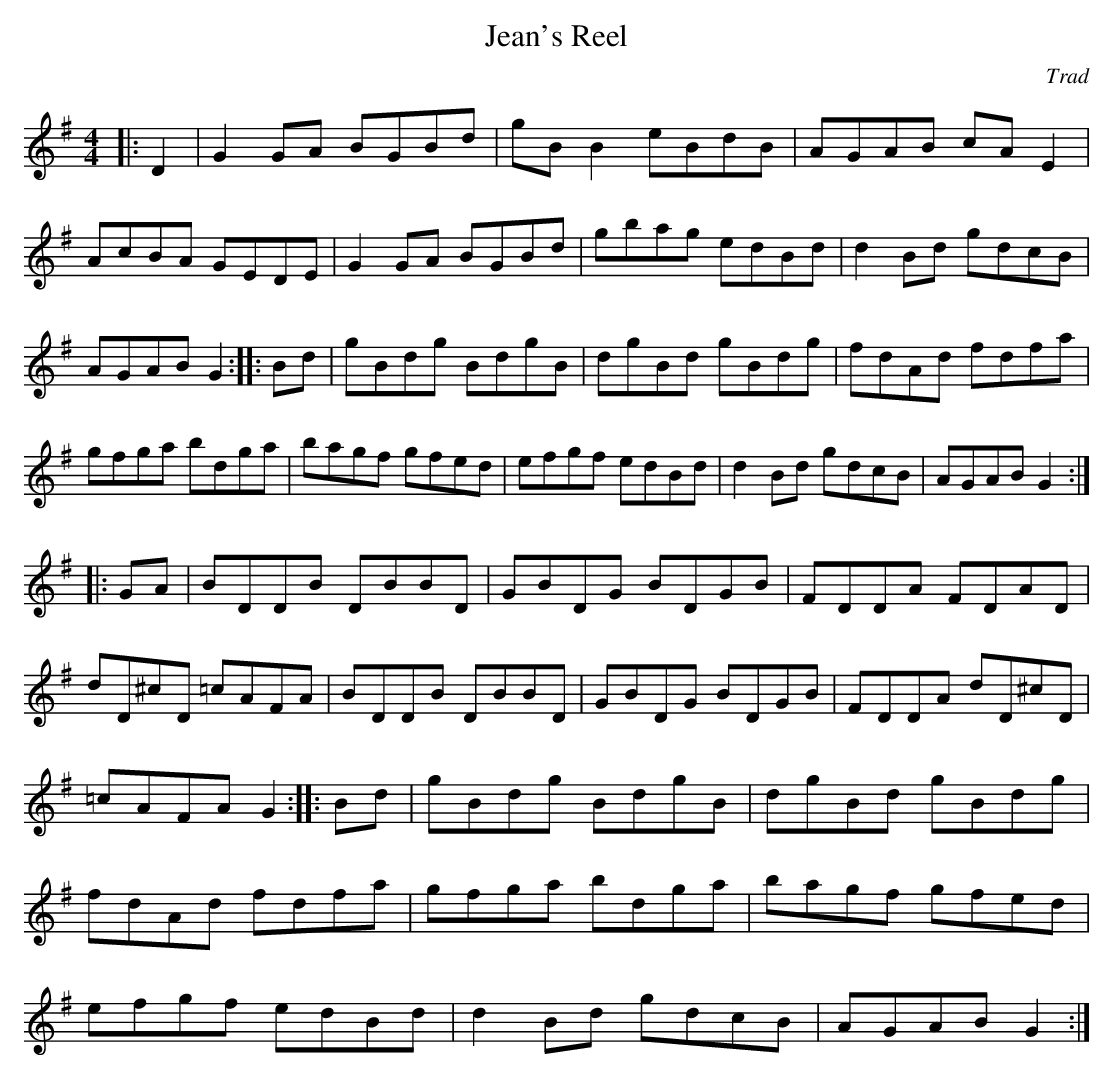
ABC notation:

X:1
T:Jean's Reel
C:Trad
M:4/4
L:1/8
K:G
E:10
|:D2|G2 GA BGBd|gB B2 eBdB|AGAB cA E2|AcBA GEDE|\
G2 GA BGBd|gbag edBd|d2 Bd gdcB|AGAB G2::\
Bd|gBdg BdgB|dgBd gBdg|fdAd fdfa|gfga bdga|\
bagf gfed|efgf edBd|d2 Bd gdcB|AGAB G2:|*
|:GA|BDDB DBBD|GBDG BDGB|FDDA FDAD|dD^cD =cAFA|\
BDDB DBBD|GBDG BDGB|FDDA dD^cD|=cAFA G2::\
Bd|gBdg BdgB|dgBd gBdg|fdAd fdfa|gfga bdga|\
bagf gfed|efgf edBd|d2 Bd gdcB|AGAB G2:|**
